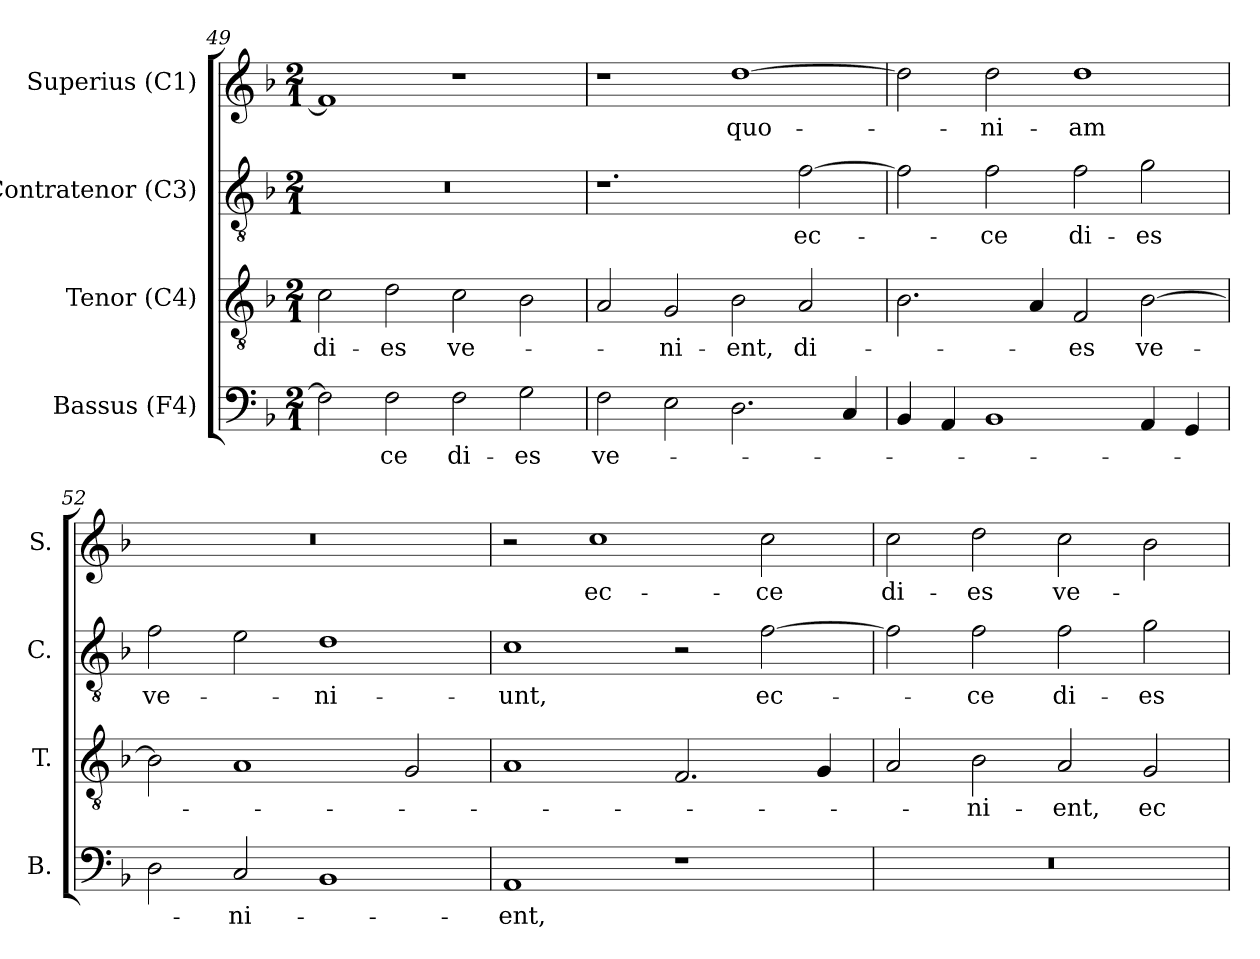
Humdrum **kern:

**kern	**text	**kern	**text	**kern	**text	**kern	**text
*part4	*part4	*part3	*part3	*part2	*part2	*part1	*part1
*staff4	*staff4	*staff3	*staff3	*staff2	*staff2	*staff1	*staff1
*I"Bassus (F4)	*	*I"Tenor (C4)	*	*I"Contratenor (C3)	*	*I"Superius (C1)	*
*I'B.	*	*I'T.	*	*I'C.	*	*I'S.	*
*clefF4	*	*clefGv2	*	*clefGv2	*	*clefG2	*
*	*	*ITrd7c12	*	*ITrd7c12	*	*	*
*k[b-]	*	*k[b-]	*	*k[b-]	*	*k[b-]	*
*F:	*	*F:	*	*F:	*	*F:	*
*M2/1	*	*M2/1	*	*M2/1	*	*M2/1	*
=49	=49	=49	=49	=49	=49	=49	=49
!	!	!	!LO:LY:b:color=#000000	!LO:N:vis=1	!	!	!
2Fi\]	.	2Ci\	di-	0r	.	1fi]	.
!	!LO:LY:b:color=#000000	!	!	!	!	!	!
!	!	!	!LO:LY:b:color=#000000	!	!	!	!
2Fi\	-ce	2Di\	-es	.	.	.	.
!	!LO:LY:b:color=#000000	!	!	!	!	!	!
!	!	!	!LO:LY:b:color=#000000	!	!	!	!
2Fi\	di-	2Ci\	ve-	.	.	1r	.
!	!LO:LY:b:color=#000000	!	!	!	!	!	!
2Gi\	-es	2BB-i\	.	.	.	.	.
!!LO:LB:g=z
=50	=50	=50	=50	=50	=50	=50	=50
!	!LO:LY:b:color=#000000	!	!	!	!	!	!
2Fi\	ve-	2AAi/	.	1.r	.	1r	.
!	!	!	!LO:LY:b:color=#000000	!	!	!	!
2Ei\	.	2GGi/	-ni-	.	.	.	.
!	!	!	!LO:LY:b:color=#000000	!	!	!	!
!	!	!	!	!	!	!	!LO:LY:b:color=#000000
2.Di\	.	2BB-i\	-ent,	.	.	[1ddi	quo-
!	!	!	!LO:LY:b:color=#000000	!	!	!	!
!	!	!	!	!	!LO:LY:b:color=#000000	!	!
.	.	2AAi/	di-	[2Fi\	ec-	.	.
4Ci/	.	.	.	.	.	.	.
=51	=51	=51	=51	=51	=51	=51	=51
4BB-i/	.	2.BB-i\	.	2Fi\]	.	2ddi\]	.
4AAi/	.	.	.	.	.	.	.
!	!	!	!	!	!LO:LY:b:color=#000000	!	!
!	!	!	!	!	!	!	!LO:LY:b:color=#000000
1BB-i	.	.	.	2Fi\	-ce	2ddi\	-ni-
.	.	4AAi/	.	.	.	.	.
!	!	!	!LO:LY:b:color=#000000	!	!	!	!
!	!	!	!	!	!LO:LY:b:color=#000000	!	!
!	!	!	!	!	!	!	!LO:LY:b:color=#000000
.	.	2FFi/	-es	2Fi\	di-	1ddi	-am
!	!	!	!LO:LY:b:color=#000000	!	!	!	!
!	!	!	!	!	!LO:LY:b:color=#000000	!	!
4AAi/	.	[2BB-i\	ve-	2Gi\	-es	.	.
4GGi/	.	.	.	.	.	.	.
=52	=52	=52	=52	=52	=52	=52	=52
!	!	!	!	!	!LO:LY:b:color=#000000	!LO:N:vis=1	!
2Di\	.	2BB-i\]	.	2Fi\	ve-	0r	.
!	!LO:LY:b:color=#000000	!	!	!	!	!	!
2Ci/	-ni-	1AAi	.	2Ei\	.	.	.
!	!	!	!	!	!LO:LY:b:color=#000000	!	!
1BB-i	.	.	.	1Di	-ni-	.	.
.	.	2GGi/	.	.	.	.	.
=53	=53	=53	=53	=53	=53	=53	=53
!	!LO:LY:b:color=#000000	!	!	!	!	!	!
!	!	!	!	!	!LO:LY:b:color=#000000	!	!
1AAi	-ent,	1AAi	.	1Ci	-unt,	2r	.
!	!	!	!	!	!	!	!LO:LY:b:color=#000000
.	.	.	.	.	.	1cci	ec-
1r	.	2.FFi/	.	2r	.	.	.
!	!	!	!	!	!LO:LY:b:color=#000000	!	!
!	!	!	!	!	!	!	!LO:LY:b:color=#000000
.	.	.	.	[2Fi\	ec-	2cci\	-ce
.	.	4GGi/	.	.	.	.	.
=54	=54	=54	=54	=54	=54	=54	=54
!LO:N:vis=1	!	!	!	!	!	!	!
!	!	!	!	!	!	!	!LO:LY:b:color=#000000
0r	.	2AAi/	.	2Fi\]	.	2cci\	di-
!	!	!	!LO:LY:b:color=#000000	!	!	!	!
!	!	!	!	!	!LO:LY:b:color=#000000	!	!
!	!	!	!	!	!	!	!LO:LY:b:color=#000000
.	.	2BB-i\	-ni-	2Fi\	-ce	2ddi\	-es
!	!	!	!LO:LY:b:color=#000000	!	!	!	!
!	!	!	!	!	!LO:LY:b:color=#000000	!	!
!	!	!	!	!	!	!	!LO:LY:b:color=#000000
.	.	2AAi/	-ent,	2Fi\	di-	2cci\	ve-
!	!	!	!LO:LY:b:color=#000000	!	!	!	!
!	!	!	!	!	!LO:LY:b:color=#000000	!	!
.	.	2GGi/	ec-	2Gi\	-es	2b-i\	.
=	=	=	=	=	=	=	=
*-	*-	*-	*-	*-	*-	*-	*-
